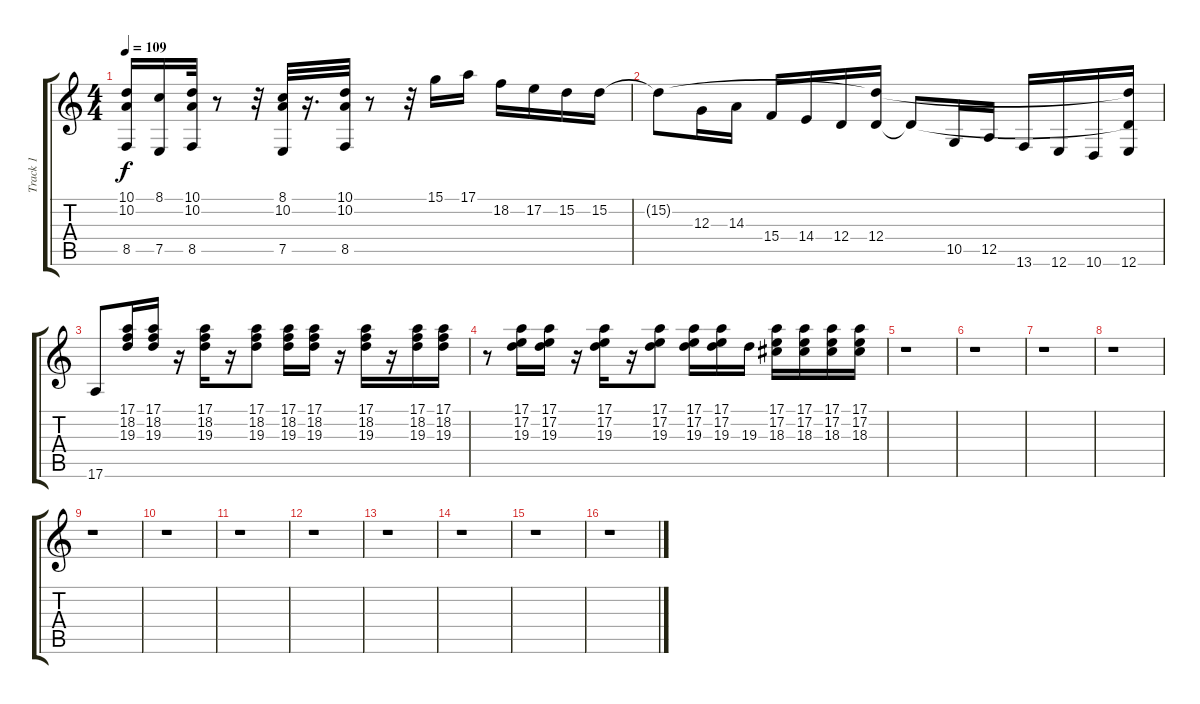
\track ("Track 1" "Track 1") {instrument stringensemble1}
\staff {score tabs}
\tuning (E4 B3 G3 D3 A2 E2) {hide}
\ts (4 4)
\tempo 109
\clef g2
\ks c
(10.1 10.2 8.5).16{dy f} (8.1 7.5).16 (10.1 10.2 8.5).32 r.8 r.32 (8.1 10.2 7.5).32 r.16{d} (10.1 10.2 8.5).32 r.8 r.32 15.1.16 17.1.16 18.2.16 17.2.16 15.2.16 15.2.16 |
15.2{t}.8 12.3.16 14.3.16 15.4.16 14.4.16 12.4.16 (15.2{t} 12.4).16 12.4{t}.8 10.5.16 12.5.16 13.6.16 12.6.16 10.6.16 (15.2{t} 12.4{t} 12.6).16 |
17.6.8 (17.1 18.2 19.3).16 (17.1 18.2 19.3).16 r.16 (17.1 18.2 19.3).16 r.16 (17.1 18.2 19.3).8 (17.1 18.2 19.3).16 (17.1 18.2 19.3).16 r.16 (17.1 18.2 19.3).16 r.16 (17.1 18.2 19.3).16 (17.1 18.2 19.3).16 |
r.8 (17.1 17.2 19.3).16 (17.1 17.2 19.3).16 r.16 (17.1 17.2 19.3).16 r.16 (17.1 17.2 19.3).8 (17.1 17.2 19.3).16 (17.1 17.2 19.3).16 19.3.16 (17.1 17.2 18.3).16 (17.1 17.2 18.3).16 (17.1 17.2 18.3).16 (17.1 17.2 18.3).16 |
r.1 |
r.1 |
r.1 |
r.1 |
r.1 |
r.1 |
r.1 |
r.1 |
r.1 |
r.1 |
r.1 |
r.1
